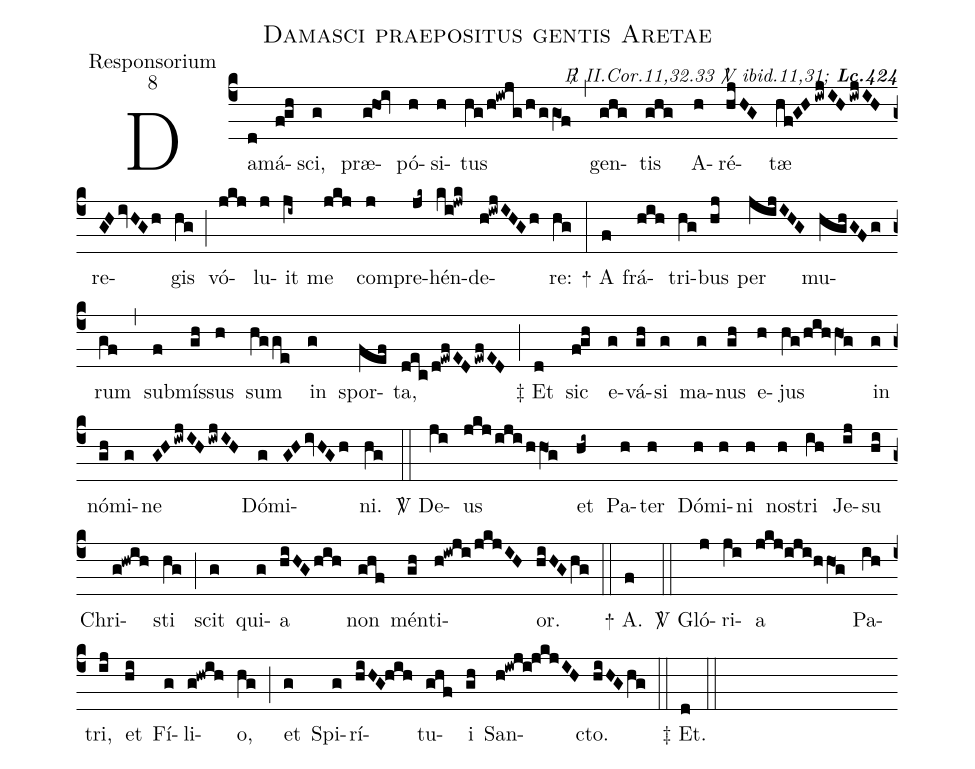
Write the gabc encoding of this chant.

name:Damasci praepositus gentis Aretae;
office-part:Responsorium;
mode:8;
commentary:{\itshape\mdseries \Rbar\ II.Cor.11,32.33 \Vbar\   ibid.11,31;\/} {\bfseries Lc.424};
%%
(c4) Da(d)má(fgh)sci,(g) præ(g!ho1!iv)pó(h)si(h)tus(hg/h!iwjg/h/ggO1f) (,)
gen(ghg)tis(ghg) A(h)ré(hjHG)tæ(hf!GHiwjIHiwjIH) re(GHivHGh)gis(hg) (;)
vó(jkj)lu(j)it(ji~) me(jkj) com(j)pre(jk~)hén(ki!jwk)de(h!iwjIHGh)re:(hg) (:)
<sp>+</sp> A(f) frá(hih)tri(hg)bus(hj) per(jijIHG) mu(hghGFg)rum(gf) (,)
sub(f)mís(gh)sus(h) sum(hgge) in(g) spor(fef)ta,(dec/d!ewfEDewfED) (;)
<v>\ddag\ </v> Et(d) sic(fgh) e(g)vá(gh)si(g) ma(g)nus(gh) e(h)jus(hg/hihhO1g) in(g) nó(gh)mi(g)ne(GHiwjIHiwjIH) Dó(g)mi(GHivHGh)ni.(hg) (::)
<sp>V/</sp> De(ji)us(jkj/iji/hhO1g) et(hi~) Pa(h)ter(h) Dó(h)mi(h)ni(h) no(h)stri(ih) Je(ij)su(hi) Chri(g!hwih)sti(hg) (;)
scit(g) qui(g)a(hiHGhih) non(ghf) mén(gh)ti(h!iwji/jkjIH)or.(hiHGhg) (::)
<sp>+</sp> A.(f) (::)
<sp>V/</sp> Gló(j)ri(ji)a(jkj/0iji/0hhO1g) Pa(ih)tri,(ij) et(hi) Fí(g)li(g@hwih)o,(hg) (;)
et(g) Spi(g)rí(hiHG@hih)tu(ghf)i(gh) San(h@iwji@jkjIH)cto.(hiHG/hg) (::)
<v>\ddag\ </v> Et.(d) (::)
